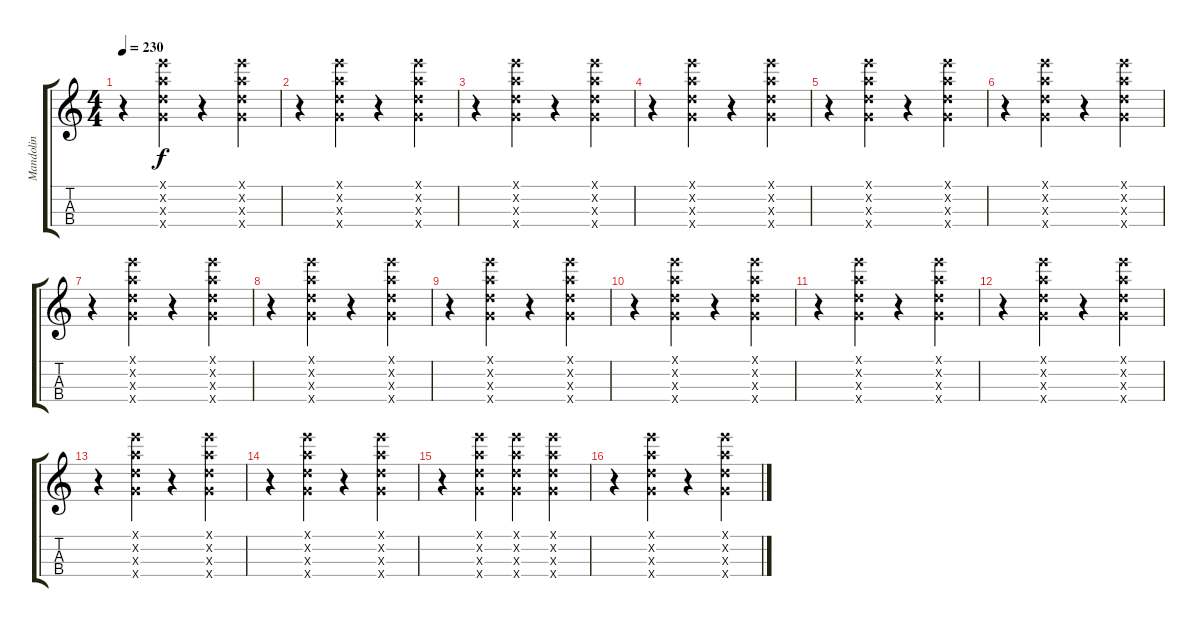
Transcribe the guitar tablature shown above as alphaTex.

\track ("Mandolin" "Mandolin") {instrument acousticguitarnylon}
\staff {score tabs}
\tuning (E5 A4 D4 G3) {hide}
\ts (4 4)
\tempo 230
\clef g2
\ks c
r.4{dy f} (0.1{x} 0.2{x} 0.3{x} 0.4{x}).4 r.4 (0.1{x} 0.2{x} 0.3{x} 0.4{x}).4 |
r.4 (0.1{x} 0.2{x} 0.3{x} 0.4{x}).4 r.4 (0.1{x} 0.2{x} 0.3{x} 0.4{x}).4 |
r.4 (0.1{x} 0.2{x} 0.3{x} 0.4{x}).4 r.4 (0.1{x} 0.2{x} 0.3{x} 0.4{x}).4 |
r.4 (0.1{x} 0.2{x} 0.3{x} 0.4{x}).4 r.4 (0.1{x} 0.2{x} 0.3{x} 0.4{x}).4 |
r.4 (0.1{x} 0.2{x} 0.3{x} 0.4{x}).4 r.4 (0.1{x} 0.2{x} 0.3{x} 0.4{x}).4 |
r.4 (0.1{x} 0.2{x} 0.3{x} 0.4{x}).4 r.4 (0.1{x} 0.2{x} 0.3{x} 0.4{x}).4 |
r.4 (0.1{x} 0.2{x} 0.3{x} 0.4{x}).4 r.4 (0.1{x} 0.2{x} 0.3{x} 0.4{x}).4 |
r.4 (0.1{x} 0.2{x} 0.3{x} 0.4{x}).4 r.4 (0.1{x} 0.2{x} 0.3{x} 0.4{x}).4 |
r.4 (0.1{x} 0.2{x} 0.3{x} 0.4{x}).4 r.4 (0.1{x} 0.2{x} 0.3{x} 0.4{x}).4 |
r.4 (0.1{x} 0.2{x} 0.3{x} 0.4{x}).4 r.4 (0.1{x} 0.2{x} 0.3{x} 0.4{x}).4 |
r.4 (0.1{x} 0.2{x} 0.3{x} 0.4{x}).4 r.4 (0.1{x} 0.2{x} 0.3{x} 0.4{x}).4 |
r.4 (0.1{x} 0.2{x} 0.3{x} 0.4{x}).4 r.4 (0.1{x} 0.2{x} 0.3{x} 0.4{x}).4 |
r.4 (0.1{x} 0.2{x} 0.3{x} 0.4{x}).4 r.4 (0.1{x} 0.2{x} 0.3{x} 0.4{x}).4 |
r.4 (0.1{x} 0.2{x} 0.3{x} 0.4{x}).4 r.4 (0.1{x} 0.2{x} 0.3{x} 0.4{x}).4 |
r.4 (0.1{x} 0.2{x} 0.3{x} 0.4{x}).4 (0.1{x} 0.2{x} 0.3{x} 0.4{x}).4 (0.1{x} 0.2{x} 0.3{x} 0.4{x}).4 |
r.4 (0.1{x} 0.2{x} 0.3{x} 0.4{x}).4 r.4 (0.1{x} 0.2{x} 0.3{x} 0.4{x}).4
